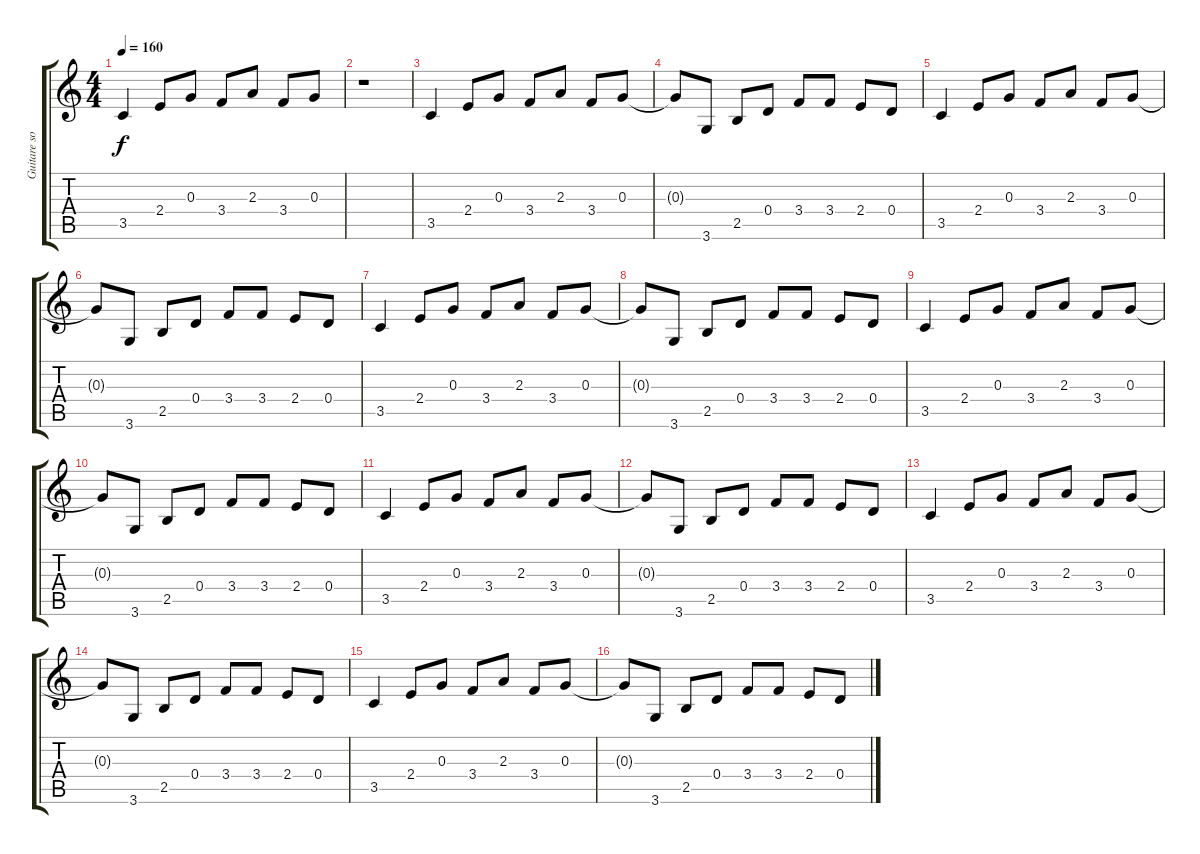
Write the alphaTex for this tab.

\track ("Guitare solo" "Guitare so") {instrument electricguitarclean}
\staff {score tabs}
\tuning (E4 B3 G3 D3 A2 E2) {hide}
\ts (4 4)
\tempo 160
\clef g2
\ks c
3.5.4{dy f} 2.4.8 0.3.8 3.4.8 2.3.8 3.4.8 0.3.8 |
r.1 |
3.5.4 2.4.8 0.3.8 3.4.8 2.3.8 3.4.8 0.3.8 |
0.3{t}.8 3.6.8 2.5.8 0.4.8 3.4.8 3.4.8 2.4.8 0.4.8 |
3.5.4 2.4.8 0.3.8 3.4.8 2.3.8 3.4.8 0.3.8 |
0.3{t}.8 3.6.8 2.5.8 0.4.8 3.4.8 3.4.8 2.4.8 0.4.8 |
3.5.4 2.4.8 0.3.8 3.4.8 2.3.8 3.4.8 0.3.8 |
0.3{t}.8 3.6.8 2.5.8 0.4.8 3.4.8 3.4.8 2.4.8 0.4.8 |
3.5.4 2.4.8 0.3.8 3.4.8 2.3.8 3.4.8 0.3.8 |
0.3{t}.8 3.6.8 2.5.8 0.4.8 3.4.8 3.4.8 2.4.8 0.4.8 |
3.5.4 2.4.8 0.3.8 3.4.8 2.3.8 3.4.8 0.3.8 |
0.3{t}.8 3.6.8 2.5.8 0.4.8 3.4.8 3.4.8 2.4.8 0.4.8 |
3.5.4 2.4.8 0.3.8 3.4.8 2.3.8 3.4.8 0.3.8 |
0.3{t}.8 3.6.8 2.5.8 0.4.8 3.4.8 3.4.8 2.4.8 0.4.8 |
3.5.4 2.4.8 0.3.8 3.4.8 2.3.8 3.4.8 0.3.8 |
0.3{t}.8 3.6.8 2.5.8 0.4.8 3.4.8 3.4.8 2.4.8 0.4.8
